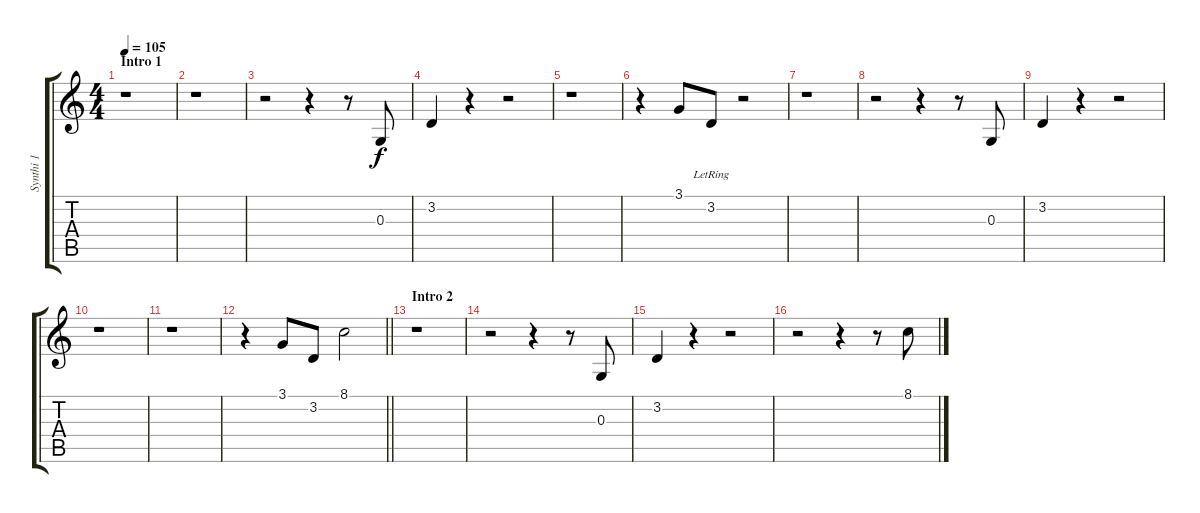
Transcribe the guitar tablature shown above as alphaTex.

\track ("Synthi 1" "Synthi 1") {instrument fx7echoes}
\staff {score tabs}
\tuning (E4 B3 G3 D3 A2 E2) {hide}
\ts (4 4)
\section ("" "Intro 1")
\tempo 105
\clef g2
\ks c
r.1{dy f instrument fx7echoes} |
r.1 |
r.2 r.4 r.8 0.3.8 |
3.2.4 r.4 r.2 |
r.1 |
r.4 3.1.8 3.2{lr}.8 r.2 |
r.1 |
r.2 r.4 r.8 0.3.8 |
3.2.4 r.4 r.2 |
r.1 |
r.1 |
\barLineRight lightlight
r.4 3.1.8 3.2.8 8.1.2 |
\section ("" "Intro 2")
r.1 |
r.2 r.4 r.8 0.3.8 |
3.2.4 r.4 r.2 |
r.2 r.4 r.8 8.1.8
